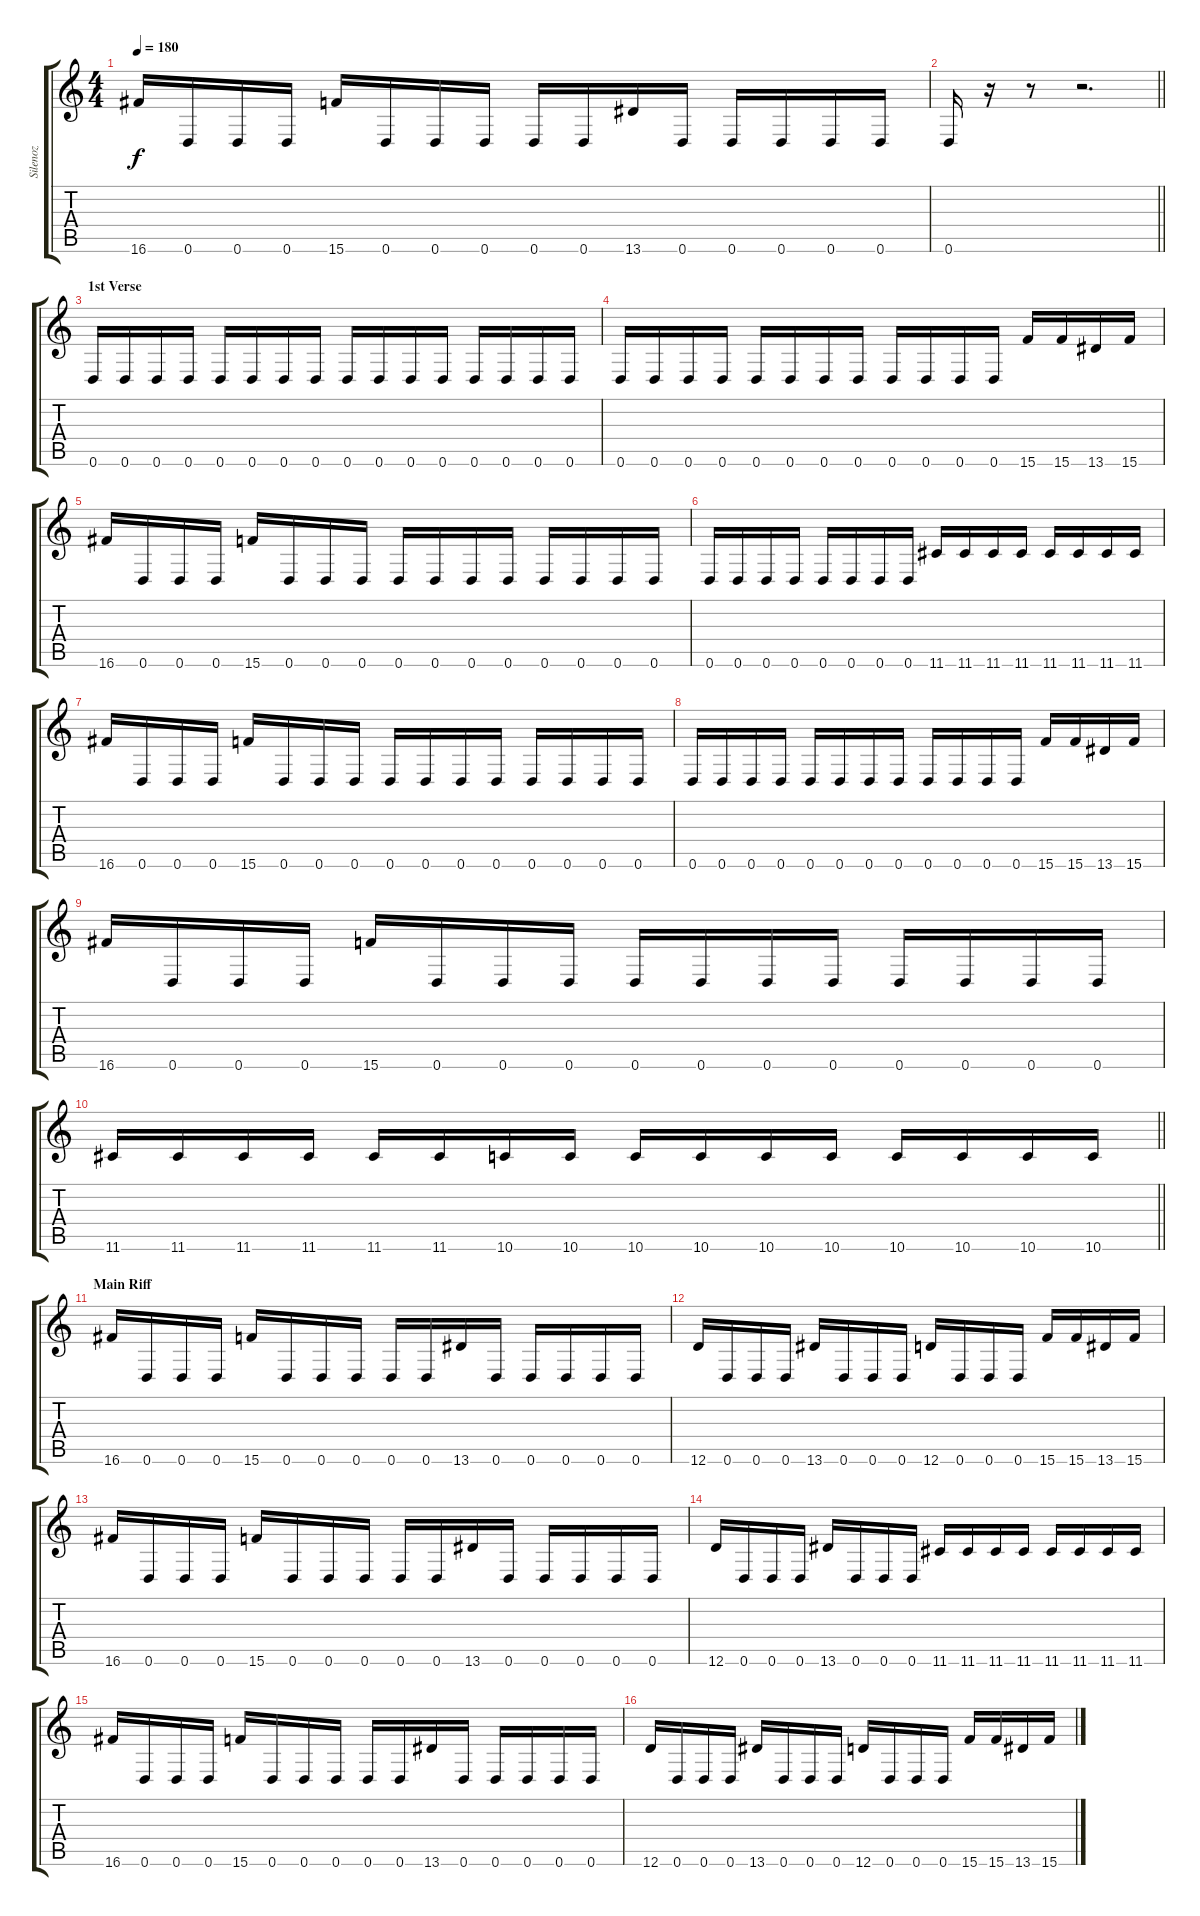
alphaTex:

\track ("Silenoz" "Silenoz") {instrument distortionguitar}
\staff {score tabs}
\tuning (D4 A3 F3 C3 G2 D2) {hide}
\ts (4 4)
\tempo 180
\clef g2
\ks c
16.6.16{dy f} 0.6.16 0.6.16 0.6.16 15.6.16 0.6.16 0.6.16 0.6.16 0.6.16 0.6.16 13.6.16 0.6.16 0.6.16 0.6.16 0.6.16 0.6.16 |
\barLineRight lightlight
0.6.16 r.16 r.8 r.2{d} |
\section ("" "1st Verse")
0.6.16 0.6.16 0.6.16 0.6.16 0.6.16 0.6.16 0.6.16 0.6.16 0.6.16 0.6.16 0.6.16 0.6.16 0.6.16 0.6.16 0.6.16 0.6.16 |
0.6.16 0.6.16 0.6.16 0.6.16 0.6.16 0.6.16 0.6.16 0.6.16 0.6.16 0.6.16 0.6.16 0.6.16 15.6.16 15.6.16 13.6.16 15.6.16 |
16.6.16 0.6.16 0.6.16 0.6.16 15.6.16 0.6.16 0.6.16 0.6.16 0.6.16 0.6.16 0.6.16 0.6.16 0.6.16 0.6.16 0.6.16 0.6.16 |
0.6.16 0.6.16 0.6.16 0.6.16 0.6.16 0.6.16 0.6.16 0.6.16 11.6.16 11.6.16 11.6.16 11.6.16 11.6.16 11.6.16 11.6.16 11.6.16 |
16.6.16 0.6.16 0.6.16 0.6.16 15.6.16 0.6.16 0.6.16 0.6.16 0.6.16 0.6.16 0.6.16 0.6.16 0.6.16 0.6.16 0.6.16 0.6.16 |
0.6.16 0.6.16 0.6.16 0.6.16 0.6.16 0.6.16 0.6.16 0.6.16 0.6.16 0.6.16 0.6.16 0.6.16 15.6.16 15.6.16 13.6.16 15.6.16 |
16.6.16 0.6.16 0.6.16 0.6.16 15.6.16 0.6.16 0.6.16 0.6.16 0.6.16 0.6.16 0.6.16 0.6.16 0.6.16 0.6.16 0.6.16 0.6.16 |
\barLineRight lightlight
11.6.16 11.6.16 11.6.16 11.6.16 11.6.16 11.6.16 10.6.16 10.6.16 10.6.16 10.6.16 10.6.16 10.6.16 10.6.16 10.6.16 10.6.16 10.6.16 |
\section ("" "Main Riff")
16.6.16 0.6.16 0.6.16 0.6.16 15.6.16 0.6.16 0.6.16 0.6.16 0.6.16 0.6.16 13.6.16 0.6.16 0.6.16 0.6.16 0.6.16 0.6.16 |
12.6.16 0.6.16 0.6.16 0.6.16 13.6.16 0.6.16 0.6.16 0.6.16 12.6.16 0.6.16 0.6.16 0.6.16 15.6.16 15.6.16 13.6.16 15.6.16 |
16.6.16 0.6.16 0.6.16 0.6.16 15.6.16 0.6.16 0.6.16 0.6.16 0.6.16 0.6.16 13.6.16 0.6.16 0.6.16 0.6.16 0.6.16 0.6.16 |
12.6.16 0.6.16 0.6.16 0.6.16 13.6.16 0.6.16 0.6.16 0.6.16 11.6.16 11.6.16 11.6.16 11.6.16 11.6.16 11.6.16 11.6.16 11.6.16 |
16.6.16 0.6.16 0.6.16 0.6.16 15.6.16 0.6.16 0.6.16 0.6.16 0.6.16 0.6.16 13.6.16 0.6.16 0.6.16 0.6.16 0.6.16 0.6.16 |
12.6.16 0.6.16 0.6.16 0.6.16 13.6.16 0.6.16 0.6.16 0.6.16 12.6.16 0.6.16 0.6.16 0.6.16 15.6.16 15.6.16 13.6.16 15.6.16
